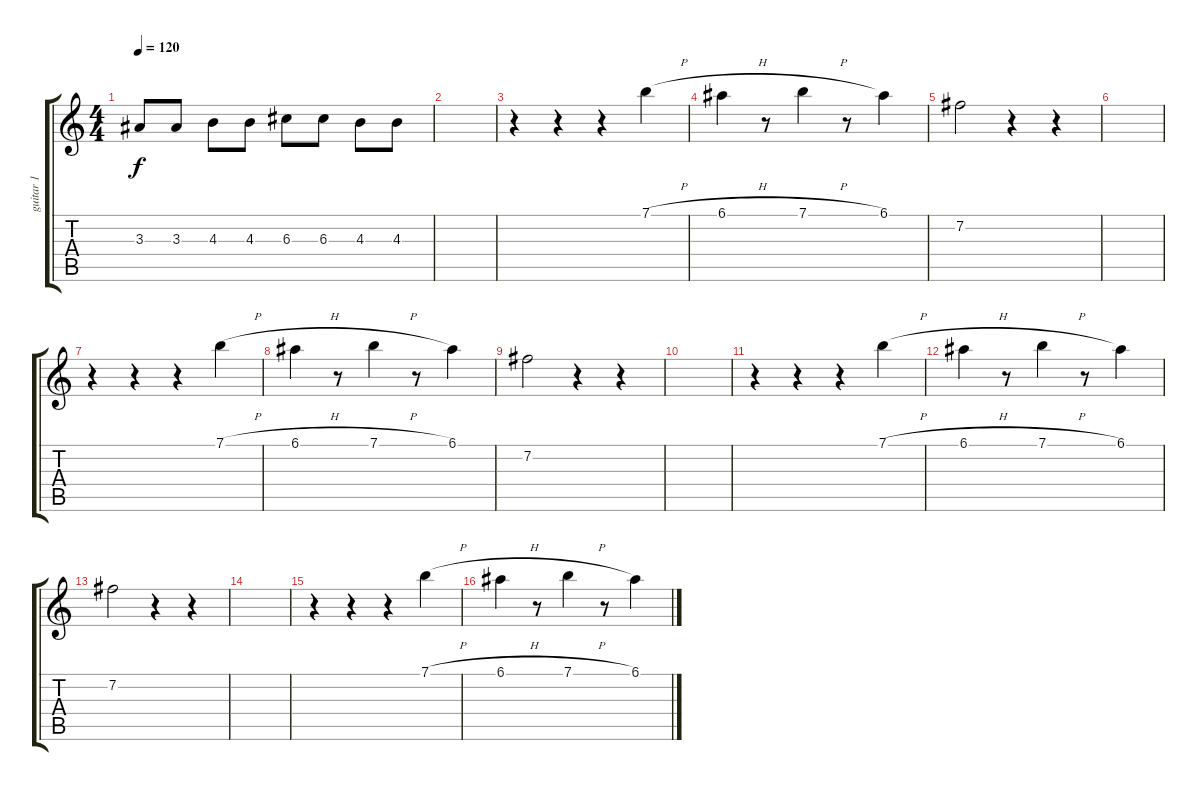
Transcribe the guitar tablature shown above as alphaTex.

\track ("guitar 1" "guitar 1") {instrument overdrivenguitar}
\staff {score tabs}
\tuning (E4 B3 G3 D3 A2 E2) {hide}
\ts (4 4)
\tempo 120
\clef g2
\ks c
3.3.8{dy f} 3.3.8 4.3.8 4.3.8 6.3.8 6.3.8 4.3.8 4.3.8 |
|
r.4 r.4 r.4 7.1{h}.4 |
6.1{h}.4 r.8 7.1{h}.4 r.8 6.1.4 |
7.2.2 r.4 r.4 |
|
r.4 r.4 r.4 7.1{h}.4 |
6.1{h}.4 r.8 7.1{h}.4 r.8 6.1.4 |
7.2.2 r.4 r.4 |
|
r.4 r.4 r.4 7.1{h}.4 |
6.1{h}.4 r.8 7.1{h}.4 r.8 6.1.4 |
7.2.2 r.4 r.4 |
|
r.4 r.4 r.4 7.1{h}.4 |
6.1{h}.4 r.8 7.1{h}.4 r.8 6.1.4
